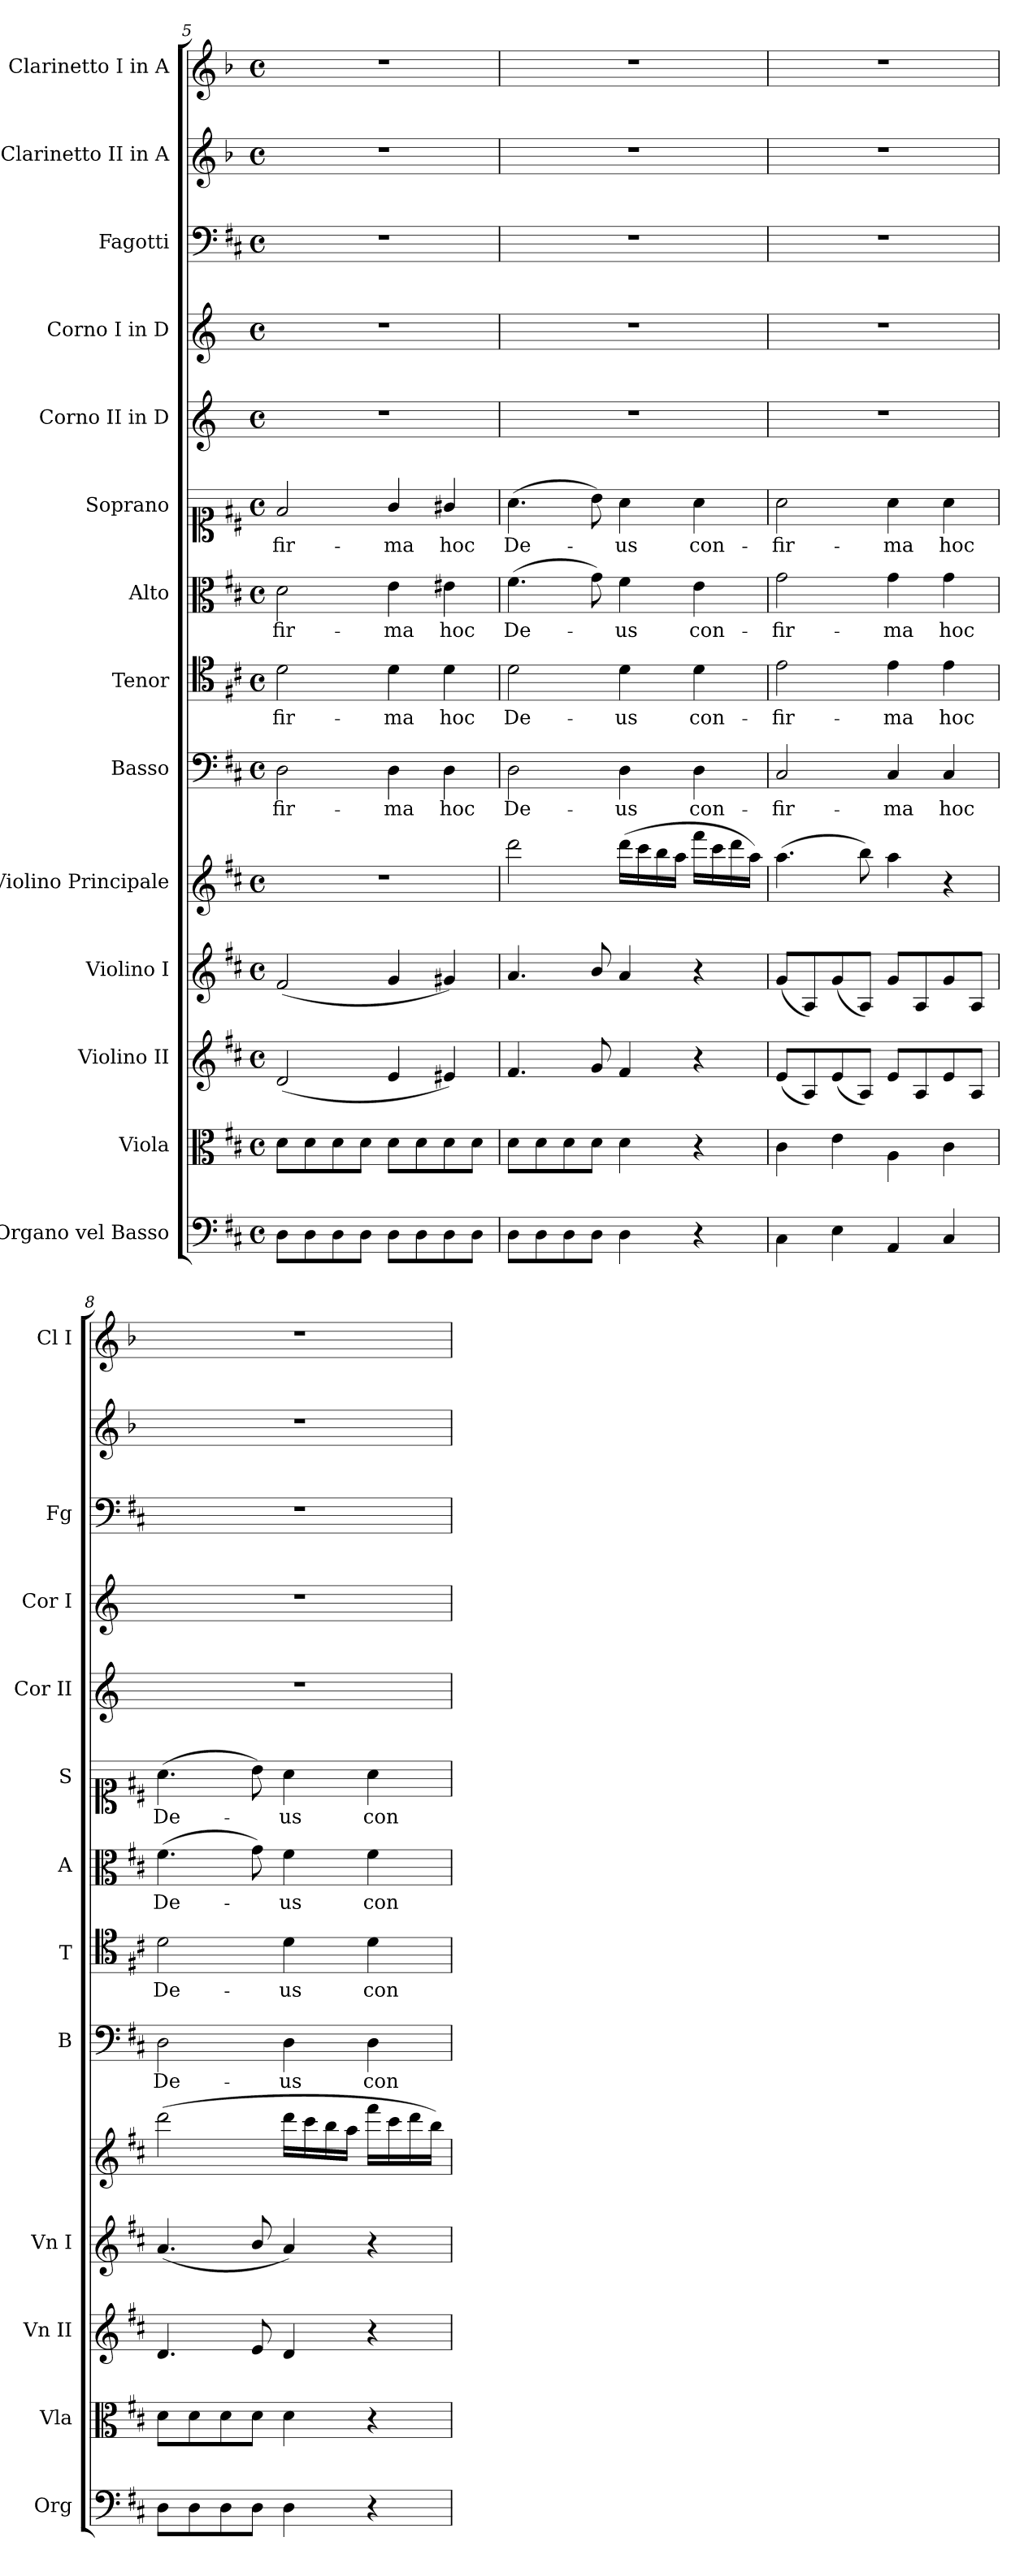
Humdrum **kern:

**kern	**kern	**kern	**kern	**kern	**kern	**text	**kern	**text	**kern	**text	**kern	**text	**kern	**kern	**kern	**kern	**kern
*part14	*part13	*part12	*part11	*part10	*part9	*part9	*part8	*part8	*part7	*part7	*part6	*part6	*part5	*part4	*part3	*part2	*part1
*staff14	*staff13	*staff12	*staff11	*staff10	*staff9	*staff9	*staff8	*staff8	*staff7	*staff7	*staff6	*staff6	*staff5	*staff4	*staff3	*staff2	*staff1
*I"Organo vel Basso	*I"Viola	*I"Violino II	*I"Violino I	*I"Violino Principale	*I"Basso	*	*I"Tenor	*	*I"Alto	*	*I"Soprano	*	*I"Corno II in D	*I"Corno I in D	*I"Fagotti	*I"Clarinetto II in A	*I"Clarinetto I in A
*I'Org	*I'Vla	*I'Vn II	*I'Vn I	*	*I'B	*	*I'T	*	*I'A	*	*I'S	*	*I'Cor II	*I'Cor I	*I'Fg	*	*I'Cl I
*clefF4	*clefC3	*clefG2	*clefG2	*clefG2	*clefF4	*	*clefC4	*	*clefC3	*	*clefC1	*	*clefG2	*clefG2	*clefF4	*clefG2	*clefG2
*	*	*	*	*	*	*	*	*	*	*	*	*	*ITrd-1c-2	*ITrd-1c-2	*	*ITrd2c3	*ITrd2c3
*k[f#c#]	*k[f#c#]	*k[f#c#]	*k[f#c#]	*k[f#c#]	*k[f#c#]	*	*k[f#c#]	*	*k[f#c#]	*	*k[f#c#]	*	*k[f#c#]	*k[f#c#]	*k[f#c#]	*k[f#c#]	*k[f#c#]
*D:	*D:	*D:	*D:	*D:	*D:	*	*D:	*	*D:	*	*D:	*	*	*	*D:	*D:	*D:
*M4/4	*M4/4	*M4/4	*M4/4	*M4/4	*M4/4	*	*M4/4	*	*M4/4	*	*M4/4	*	*M4/4	*M4/4	*M4/4	*M4/4	*M4/4
*met(c)	*met(c)	*met(c)	*met(c)	*met(c)	*met(c)	*	*met(c)	*	*met(c)	*	*met(c)	*	*met(c)	*met(c)	*met(c)	*met(c)	*met(c)
=5	=5	=5	=5	=5	=5	=5	=5	=5	=5	=5	=5	=5	=5	=5	=5	=5	=5
8DL	8dL	(<2d	(<2f#	1r	2D	-fir-	2d	-fir-	2d	-fir-	2f#	-fir-	1r	1r	1r	1r	1r
8D	8d	.	.	.	.	.	.	.	.	.	.	.	.	.	.	.	.
8D	8d	.	.	.	.	.	.	.	.	.	.	.	.	.	.	.	.
8DJ	8dJ	.	.	.	.	.	.	.	.	.	.	.	.	.	.	.	.
8DL	8dL	4e	4g	.	4D	-ma	4d	-ma	4e	-ma	4g/	-ma	.	.	.	.	.
8D	8d	.	.	.	.	.	.	.	.	.	.	.	.	.	.	.	.
8D	8d	4e#X)	4g#X)	.	4D	hoc	4d	hoc	4e#X	hoc	4g#X/	hoc	.	.	.	.	.
8DJ	8dJ	.	.	.	.	.	.	.	.	.	.	.	.	.	.	.	.
=6	=6	=6	=6	=6	=6	=6	=6	=6	=6	=6	=6	=6	=6	=6	=6	=6	=6
8DL	8dL	4.f#	4.a	2ddd	2D	De-	2d	De-	(>4.f#	De-	(>4.a	De-	1r	1r	1r	1r	1r
8D	8d	.	.	.	.	.	.	.	.	.	.	.	.	.	.	.	.
8D	8d	.	.	.	.	.	.	.	.	.	.	.	.	.	.	.	.
8DJ	8dJ	8g	8b/	.	.	.	.	.	8g)	.	8b)	.	.	.	.	.	.
4D	4d	4f#	4a	(>16dddLL	4D	-us	4d	-us	4f#	-us	4a	-us	.	.	.	.	.
.	.	.	.	16ccc#	.	.	.	.	.	.	.	.	.	.	.	.	.
.	.	.	.	16bb	.	.	.	.	.	.	.	.	.	.	.	.	.
.	.	.	.	16aaJJ	.	.	.	.	.	.	.	.	.	.	.	.	.
4r	4r	4r	4r	16fff#LL	4D	con-	4d	con-	4e	con-	4a	con-	.	.	.	.	.
.	.	.	.	16ccc#	.	.	.	.	.	.	.	.	.	.	.	.	.
.	.	.	.	16ddd	.	.	.	.	.	.	.	.	.	.	.	.	.
.	.	.	.	16aaJJ)	.	.	.	.	.	.	.	.	.	.	.	.	.
=7	=7	=7	=7	=7	=7	=7	=7	=7	=7	=7	=7	=7	=7	=7	=7	=7	=7
4C#\	4c#	(<8eL	(<8gL	(>4.aa	2C#	-fir-	2e	-fir-	2g	-fir-	2a	-fir-	1r	1r	1r	1r	1r
.	.	8A)	8A)	.	.	.	.	.	.	.	.	.	.	.	.	.	.
4E	4e	(<8e	(<8g	.	.	.	.	.	.	.	.	.	.	.	.	.	.
.	.	8AJ)	8AJ)	8bb)	.	.	.	.	.	.	.	.	.	.	.	.	.
4AA	4A\	8eL	8gL	4aa	4C#	-ma	4e	-ma	4g	-ma	4a	-ma	.	.	.	.	.
.	.	8A	8A	.	.	.	.	.	.	.	.	.	.	.	.	.	.
4C#	4c#	8e	8g	4r	4C#	hoc	4e	hoc	4g	hoc	4a	hoc	.	.	.	.	.
.	.	8AJ	8AJ	.	.	.	.	.	.	.	.	.	.	.	.	.	.
=8	=8	=8	=8	=8	=8	=8	=8	=8	=8	=8	=8	=8	=8	=8	=8	=8	=8
8DL	8dL	4.d	(>4.a	(>2ddd	2D	De-	2d	De-	(>4.f#	De-	(>4.a	De-	1r	1r	1r	1r	1r
8D	8d	.	.	.	.	.	.	.	.	.	.	.	.	.	.	.	.
8D	8d	.	.	.	.	.	.	.	.	.	.	.	.	.	.	.	.
8DJ	8dJ	8e	8b/	.	.	.	.	.	8g)	.	8b)	.	.	.	.	.	.
4D	4d	4d	4a)	16dddLL	4D	-us	4d	-us	4f#	-us	4a	-us	.	.	.	.	.
.	.	.	.	16ccc#	.	.	.	.	.	.	.	.	.	.	.	.	.
.	.	.	.	16bb	.	.	.	.	.	.	.	.	.	.	.	.	.
.	.	.	.	16aaJJ	.	.	.	.	.	.	.	.	.	.	.	.	.
4r	4r	4r	4r	16fff#LL	4D	con-	4d	con-	4f#	con-	4a	con-	.	.	.	.	.
.	.	.	.	16ccc#	.	.	.	.	.	.	.	.	.	.	.	.	.
.	.	.	.	16ddd	.	.	.	.	.	.	.	.	.	.	.	.	.
.	.	.	.	16bbJJ)	.	.	.	.	.	.	.	.	.	.	.	.	.
=	=	=	=	=	=	=	=	=	=	=	=	=	=	=	=	=	=
*-	*-	*-	*-	*-	*-	*-	*-	*-	*-	*-	*-	*-	*-	*-	*-	*-	*-
